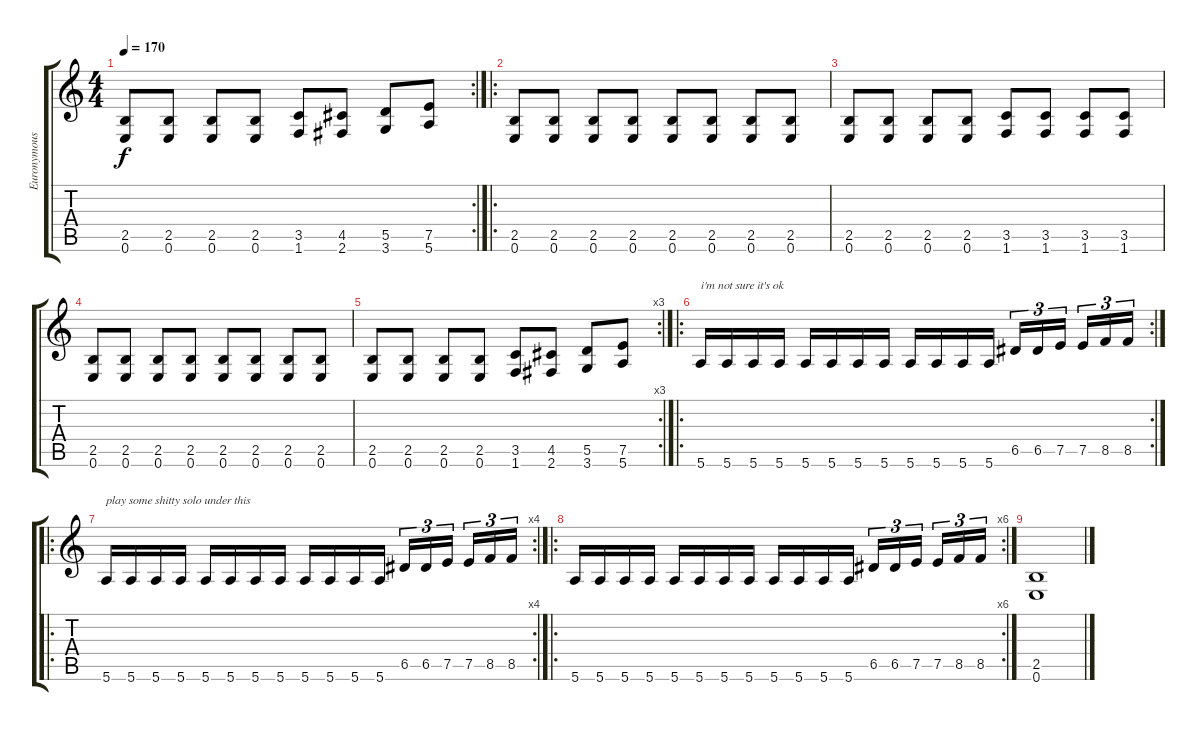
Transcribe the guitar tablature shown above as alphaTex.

\track ("Euronymous" "Euronymous") {instrument overdrivenguitar}
\staff {score tabs}
\tuning (E4 B3 G3 D3 A2 E2) {hide}
\rc 2
\ts (4 4)
\tempo 170
\clef g2
\ks c
(2.5 0.6).8{dy f} (2.5 0.6).8 (2.5 0.6).8 (2.5 0.6).8 (3.5 1.6).8 (4.5 2.6).8 (5.5 3.6).8 (7.5 5.6).8 |
\ro
(2.5 0.6).8 (2.5 0.6).8 (2.5 0.6).8 (2.5 0.6).8 (2.5 0.6).8 (2.5 0.6).8 (2.5 0.6).8 (2.5 0.6).8 |
(2.5 0.6).8 (2.5 0.6).8 (2.5 0.6).8 (2.5 0.6).8 (3.5 1.6).8 (3.5 1.6).8 (3.5 1.6).8 (3.5 1.6).8 |
(2.5 0.6).8 (2.5 0.6).8 (2.5 0.6).8 (2.5 0.6).8 (2.5 0.6).8 (2.5 0.6).8 (2.5 0.6).8 (2.5 0.6).8 |
\rc 3
(2.5 0.6).8 (2.5 0.6).8 (2.5 0.6).8 (2.5 0.6).8 (3.5 1.6).8 (4.5 2.6).8 (5.5 3.6).8 (7.5 5.6).8 |
\ro
\rc 2
5.6.16{txt "i'm not sure it's ok"} 5.6.16 5.6.16 5.6.16 5.6.16 5.6.16 5.6.16 5.6.16 5.6.16 5.6.16 5.6.16 5.6.16 6.5.16{tu (3 2)} 6.5.16{tu (3 2)} 7.5.16{tu (3 2)} 7.5.16{tu (3 2)} 8.5.16{tu (3 2)} 8.5.16{tu (3 2)} |
\ro
\rc 4
5.6.16{txt "play some shitty solo under this"} 5.6.16 5.6.16 5.6.16 5.6.16 5.6.16 5.6.16 5.6.16 5.6.16 5.6.16 5.6.16 5.6.16 6.5.16{tu (3 2)} 6.5.16{tu (3 2)} 7.5.16{tu (3 2)} 7.5.16{tu (3 2)} 8.5.16{tu (3 2)} 8.5.16{tu (3 2)} |
\ro
\rc 6
5.6.16 5.6.16 5.6.16 5.6.16 5.6.16 5.6.16 5.6.16 5.6.16 5.6.16 5.6.16 5.6.16 5.6.16 6.5.16{tu (3 2)} 6.5.16{tu (3 2)} 7.5.16{tu (3 2)} 7.5.16{tu (3 2)} 8.5.16{tu (3 2)} 8.5.16{tu (3 2)} |
(2.5 0.6).1
